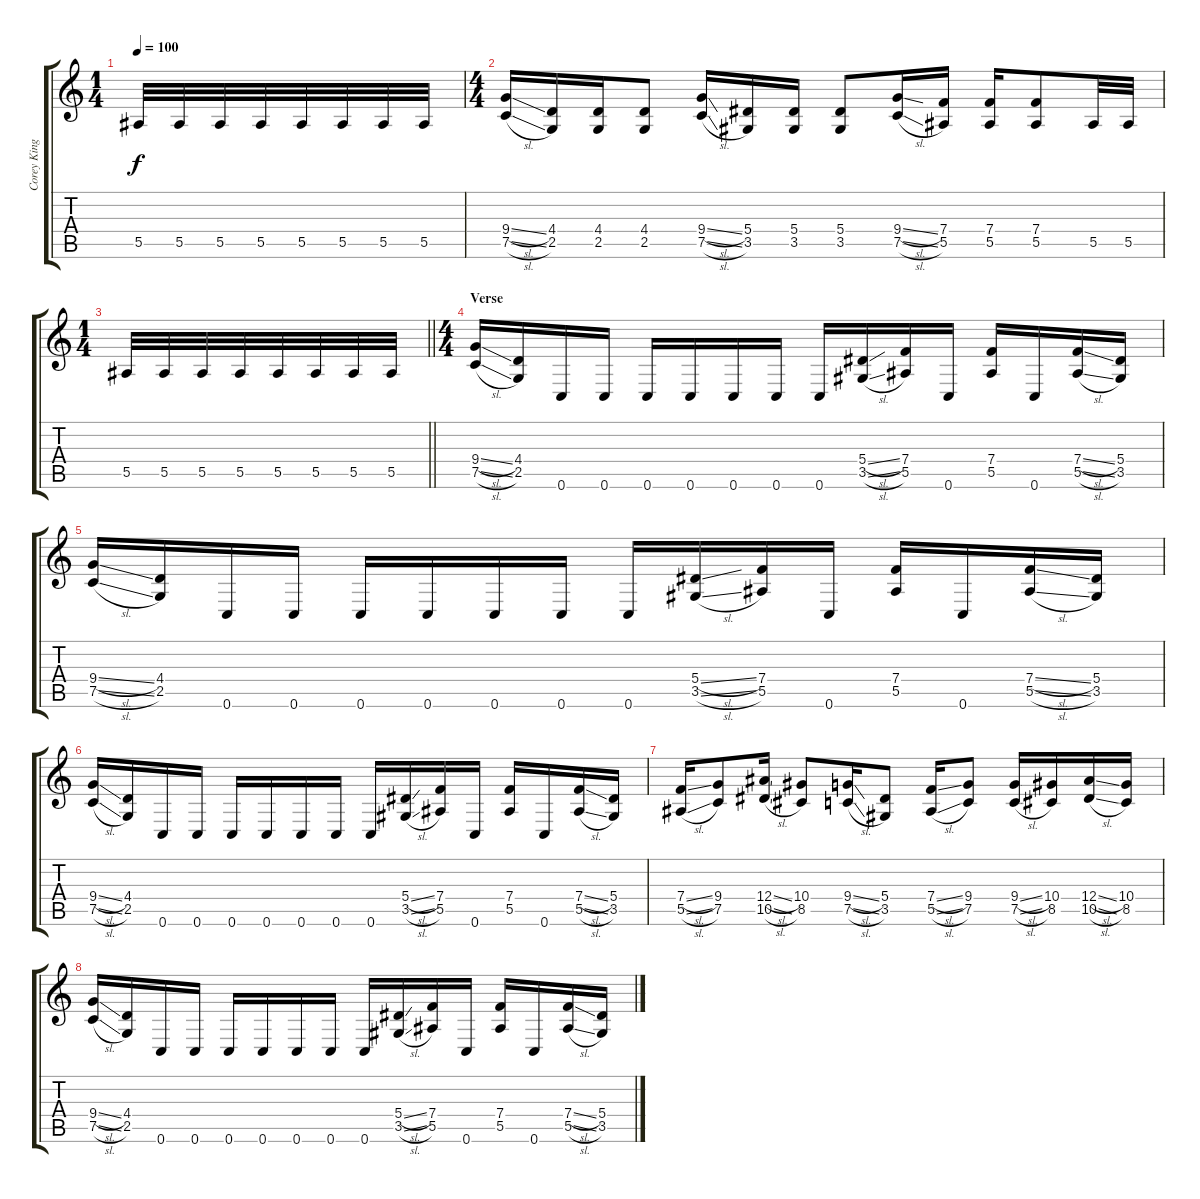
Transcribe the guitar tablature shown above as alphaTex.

\track ("Corey King Beaulieu" "Corey King") {instrument overdrivenguitar}
\staff {score tabs}
\tuning (C4 G3 Eb3 Bb2 F2 C2) {hide}
\ts (1 4)
\tempo 100
\clef g2
\ks c
5.5.32{dy f} 5.5.32 5.5.32 5.5.32 5.5.32 5.5.32 5.5.32 5.5.32 |
\ts (4 4)
(9.4{sl} 7.5{sl}).16 (4.4 2.5).16 (4.4 2.5).16 (4.4 2.5).8 (9.4{sl} 7.5{sl}).16 (5.4 3.5).16 (5.4 3.5).16 (5.4 3.5).8 (9.4{sl} 7.5{sl}).16 (7.4 5.5).16 (7.4 5.5).16 (7.4 5.5).8 5.5.32 5.5.32 |
\ts (1 4)
\barLineRight lightlight
5.5.32 5.5.32 5.5.32 5.5.32 5.5.32 5.5.32 5.5.32 5.5.32 |
\ts (4 4)
\section ("" "Verse")
(9.4{sl} 7.5{sl}).16 (4.4 2.5).16 0.6.16 0.6.16 0.6.16 0.6.16 0.6.16 0.6.16 0.6.16 (5.4{sl} 3.5{sl}).16 (7.4 5.5).16 0.6.16 (7.4 5.5).16 0.6.16 (7.4{sl} 5.5{sl}).16 (5.4 3.5).16 |
(9.4{sl} 7.5{sl}).16 (4.4 2.5).16 0.6.16 0.6.16 0.6.16 0.6.16 0.6.16 0.6.16 0.6.16 (5.4{sl} 3.5{sl}).16 (7.4 5.5).16 0.6.16 (7.4 5.5).16 0.6.16 (7.4{sl} 5.5{sl}).16 (5.4 3.5).16 |
(9.4{sl} 7.5{sl}).16 (4.4 2.5).16 0.6.16 0.6.16 0.6.16 0.6.16 0.6.16 0.6.16 0.6.16 (5.4{sl} 3.5{sl}).16 (7.4 5.5).16 0.6.16 (7.4 5.5).16 0.6.16 (7.4{sl} 5.5{sl}).16 (5.4 3.5).16 |
(7.4{sl} 5.5{sl}).16 (9.4 7.5).8 (12.4{sl} 10.5{sl}).16 (10.4 8.5).8 (9.4{sl} 7.5{sl}).16 (5.4 3.5).8 (7.4{sl} 5.5{sl}).16 (9.4 7.5).8 (9.4{sl} 7.5{sl}).16 (10.4 8.5).16 (12.4{sl} 10.5{sl}).16 (10.4 8.5).16 |
(9.4{sl} 7.5{sl}).16 (4.4 2.5).16 0.6.16 0.6.16 0.6.16 0.6.16 0.6.16 0.6.16 0.6.16 (5.4{sl} 3.5{sl}).16 (7.4 5.5).16 0.6.16 (7.4 5.5).16 0.6.16 (7.4{sl} 5.5{sl}).16 (5.4 3.5).16
